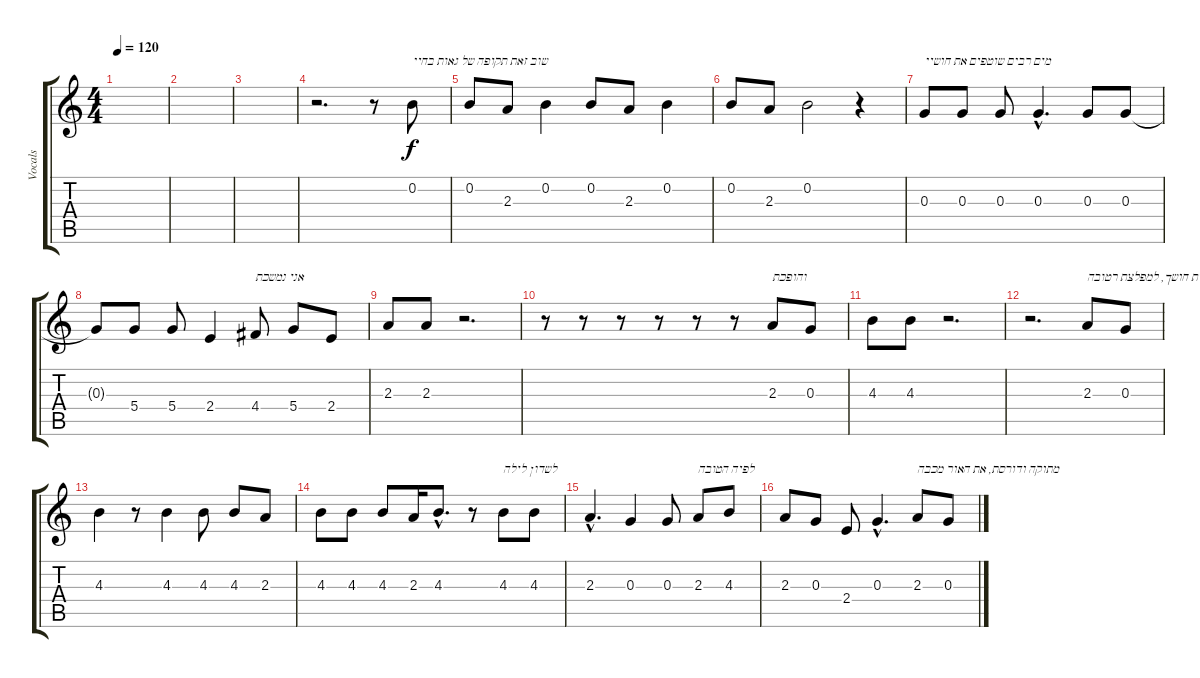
\track ("Vocals" "Vocals") {instrument overdrivenguitar}
\staff {score tabs}
\tuning (E4 B3 G3 D3 A2 E2) {hide}
\ts (4 4)
\tempo 120
\clef g2
\ks c
|
|
|
r.2{d} r.8 0.2.8{txt "שוב זאת תקופה של גאות בחיי"} |
0.2.8 2.3.8 0.2.4 0.2.8 2.3.8 0.2.4 |
0.2.8 2.3.8 0.2.2 r.4 |
0.3.8{txt "מים רבים שוטפים את חושיי"} 0.3.8 0.3.8 0.3{hac}.4{d} 0.3.8 0.3.8 |
0.3{t}.8 5.4.8 5.4.8 2.4.4 4.4.8{txt "אני נמשכת"} 5.4.8 2.4.8 |
2.3.8 2.3.8 r.2{d} |
r.8 r.8 r.8 r.8 r.8 r.8 2.3.8{txt "והופכת"} 0.3.8 |
4.3.8 4.3.8 r.2{d} |
r.2{d} 2.3.8{txt "לחיית חושך, למפלצת רטובה"} 0.3.8 |
4.3.4 r.8 4.3.4 4.3.8 4.3.8 2.3.8 |
4.3.8 4.3.8 4.3.8 2.3.16 4.3{hac}.8{d} r.8 4.3.8{txt "לשדון לילה"} 4.3.8 |
2.3{hac}.4{d} 0.3.4 0.3.8 2.3.8{txt "לפיה הטובה"} 4.3.8 |
2.3.8 0.3.8 2.4.8 0.3{hac}.4{d} 2.3.8{txt "מתוקה ודורסת, את האור מכבה"} 0.3.8
